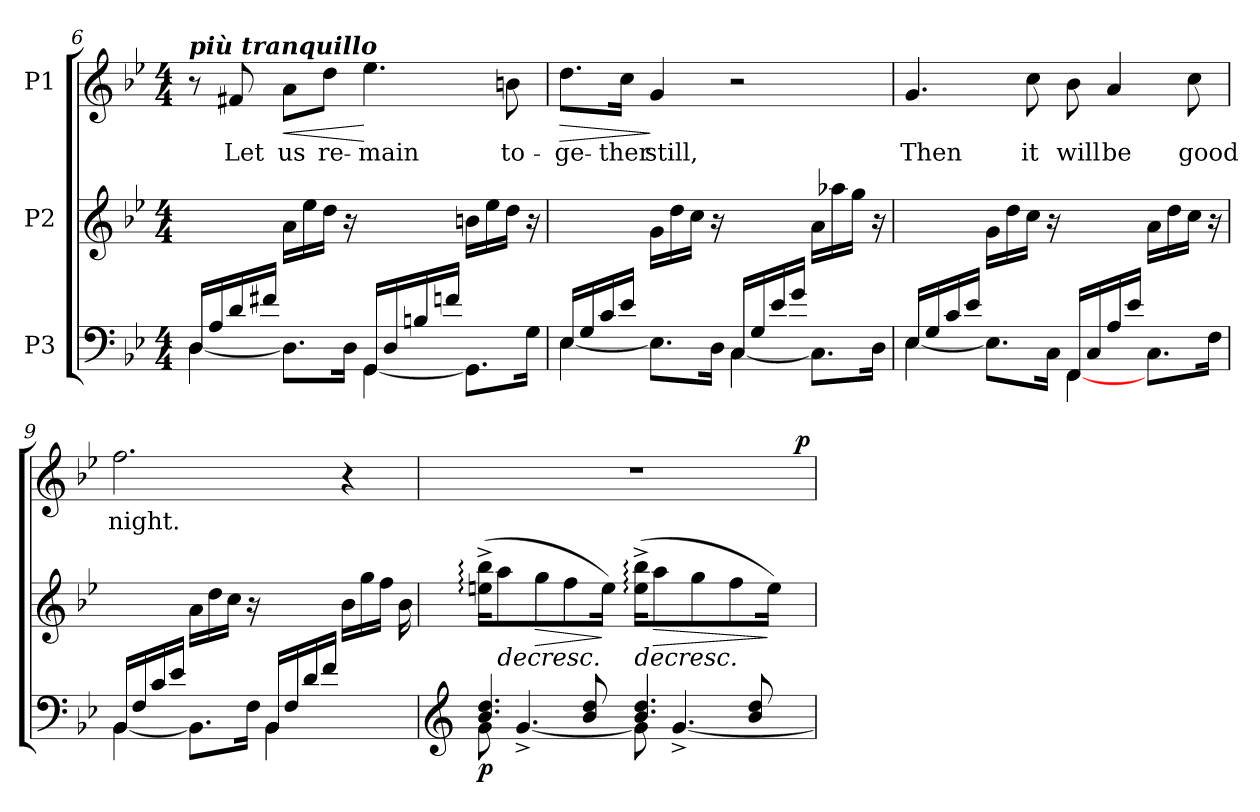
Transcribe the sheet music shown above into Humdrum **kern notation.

**kern	**dynam	**kern	**dynam	**kern	**text	**dynam
*part3	*part3	*part2	*part2	*part1	*part1	*part1
*staff3	*staff3	*staff2	*staff2	*staff1	*staff1	*staff1
*I"P3	*	*I"P2	*	*I"P1	*	*
!!LO:PB:g=z
*clefF4	*	*clefG2	*	*clefG2	*	*
*k[b-e-]	*	*k[b-e-]	*	*k[b-e-]	*	*
*B-:	*	*B-:	*	*B-:	*	*
*M4/4	*	*M4/4	*	*M4/4	*	*
=6	=6	=6	=6	=6	=6	=6
*^	*	*	*	*	*	*
!	!	!	!	!	!LO:TX:a:Bi:t=più  tranquillo	!	!
(16Di/LL	[4Di\	.	16ryy	.	8r	.	.
16Ai/	.	.	16ryy	.	.	.	.
!	!	!	!	!	!	!LO:LY:b:color=#000000	!
16di/	.	.	16ryy	.	8f#Xi/	Let	.
16f#Xi/JJ	.	.	16ryy	.	.	.	.
!	!	!	!	!	!	!LO:LY:b:color=#000000	!LO:HP:b
16ryy	8.Di\L]	.	16ai\LL	.	8ai\L	us	<
16ryy	.	.	16ee-i\	.	.	.	.
!	!	!	!	!	!	!LO:LY:b:color=#000000	!
16ryy)	.	.	16ddi\JJ	.	8ddi\J	re-	.
16ryy	16Di\Jk	.	16r	.	.	.	.
!	!	!	!	!	!	!LO:LY:b:color=#000000	!
(16GGi/LL	[4GGi\	.	16ryy	.	4.ee-i\	-main	[
16Di/	.	.	16ryy	.	.	.	.
16Bni/	.	.	16ryy	.	.	.	.
16fni/JJ	.	.	16ryy	.	.	.	.
16ryy	8.GGi\L]	.	16bni\LL	.	.	.	.
16ryy	.	.	16ee-i\	.	.	.	.
!	!	!	!	!	!	!LO:LY:b:color=#000000	!
16ryy)	.	.	16ddi\JJ	.	8bni\	to-	.
16ryy	16Gi\Jk	.	16r	.	.	.	.
=7	=7	=7	=7	=7	=7	=7	=7
!	!	!	!	!	!	!LO:LY:b:color=#000000	!LO:HP:b
(16E-i/LL	[4E-i\	.	16ryy	.	8.ddi\L	-ge-	>
16Gi/	.	.	16ryy	.	.	.	.
16ci/	.	.	16ryy	.	.	.	.
!	!	!	!	!	!	!LO:LY:b:color=#000000	!
16e-i/JJ	.	.	16ryy	.	16cci\Jk	-ther	.
!	!	!	!	!	!	!LO:LY:b:color=#000000	!
16ryy	8.E-i\L]	.	16gi\LL	.	4gi/	still,	]
16ryy	.	.	16ddi\	.	.	.	.
16ryy)	.	.	16cci\JJ	.	.	.	.
16ryy	16Di\Jk	.	16r	.	.	.	.
(16Ci/LL	[4Ci\	.	16ryy	.	2r	.	.
16Gi/	.	.	16ryy	.	.	.	.
16e-i/	.	.	16ryy	.	.	.	.
16gi/JJ	.	.	16ryy	.	.	.	.
16ryy	8.Ci\L]	.	16ai\LL	.	.	.	.
16ryy	.	.	16aa-Xi\	.	.	.	.
16ryy)	.	.	16ggi\JJ	.	.	.	.
16ryy	16Di\Jk	.	16r	.	.	.	.
!!LO:LB:g=z
=8	=8	=8	=8	=8	=8	=8	=8
!	!	!	!	!	!	!LO:LY:b:color=#000000	!
(16E-i/LL	[4E-i\	.	16ryy	.	4.gi/	Then	.
16Gi/	.	.	16ryy	.	.	.	.
16ci/	.	.	16ryy	.	.	.	.
16e-i/JJ	.	.	16ryy	.	.	.	.
16ryy	8.E-i\L]	.	16gi\LL	.	.	.	.
16ryy	.	.	16ddi\	.	.	.	.
!	!	!	!	!	!	!LO:LY:b:color=#000000	!
16ryy)	.	.	16cci\JJ	.	8cci\	it	.
16ryy	16Ci\Jk	.	16r	.	.	.	.
!	!	!	!	!	!	!LO:LY:b:color=#000000	!
(16FFi/LL	[4FFi\	.	16ryy	.	8b-i\	will	.
16Ci/	.	.	16ryy	.	.	.	.
!	!	!	!	!	!	!LO:LY:b:color=#000000	!
16Ai/	.	.	16ryy	.	4ai/	be	.
16e-i/JJ	.	.	16ryy	.	.	.	.
16ryy	8.Ci\L	.	16ai\LL	.	.	.	.
16ryy	.	.	16ddi\	.	.	.	.
!	!	!	!	!	!	!LO:LY:b:color=#000000	!
16ryy)	.	.	16cci\JJ	.	8cci\	good	.
16ryy	16Fi\Jk	.	16r	.	.	.	.
=9	=9	=9	=9	=9	=9	=9	=9
!	!	!	!	!	!	!LO:LY:b:color=#000000	!
(16BB-i/LL	[4BB-i\	.	16ryy	.	2.ffi\	night.	.
16Fi/	.	.	16ryy	.	.	.	.
16ci/	.	.	16ryy	.	.	.	.
16e-i/JJ	.	.	16ryy	.	.	.	.
16ryy	8.BB-i\L]	.	16ai\LL	.	.	.	.
16ryy	.	.	16ddi\	.	.	.	.
16ryy)	.	.	16cci\JJ	.	.	.	.
16ryy	16Fi\Jk	.	16r	.	.	.	.
(16BB-i/LL	4BB-i\	.	16ryy	.	.	.	.
16Fi/	.	.	16ryy	.	.	.	.
16di/	.	.	16ryy	.	.	.	.
16fi/JJ	.	.	16ryy	.	.	.	.
16ryy	8.ryy	.	16b-i\LL	.	4r	.	.
16ryy	.	.	16ggi\	.	.	.	.
16ryy)	.	.	16ffi\JJ	.	.	.	.
16ryy	16ryy	.	16b-i\	.	.	.	.
!!LO:LB:g=z
=10	=10	=10	=10	=10	=10	=10	=10
*clefG2	*	*	*	*	*	*	*
*	*	*	*	*	*^	*	*
4.b-i/ 4.ddi	8gi\	p	(16eeni\:^ 16bb-i:^KL	.	1r	2ryy	.	.
!	!	!	!	!LO:HP:b	!	!	!	!
.	.	.	8aai\	>	.	.	.	.
.	[4.g^i/	.	.	.	.	.	.	.
!	!	!	!	!LO:HP:b	!	!	!	!
.	.	.	8ggi\	>	.	.	.	.
.	.	.	8ffi\	.	.	.	.	.
8b-i/ 8ddi	.	.	.	.	.	.	.	.
.	.	.	16eei\Jk)	] ]	.	.	.	.
!	!	!	!	!LO:HP:b	!	!	!	!
4.b-i/ 4.ddi	8gi\]	.	(16eei\:^ 16bb-i:^KL	>	.	4ryy	.	.
!	!	!	!	!LO:HP:b	!	!	!	!
.	.	.	8aai\	>	.	.	.	.
.	[4.g^i/	.	.	.	.	.	.	.
.	.	.	8ggi\	.	.	.	.	.
.	.	.	.	.	.	8ryy	.	.
.	.	.	8ffi\	.	.	.	.	.
8b-i/ 8ddi	.	.	.	.	.	16ryy	.	.
.	.	.	16eei\Jk)	] ]	.	32ryy	.	.
.	.	.	.	.	.	64ryy	.	.
.	.	.	.	.	.	128...ryy	.	.
.	.	.	.	.	.	1024ryy	.	p
*v	*v	*	*	*	*v	*v	*	*
=	=	=	=	=	=	=
*-	*-	*-	*-	*-	*-	*-
